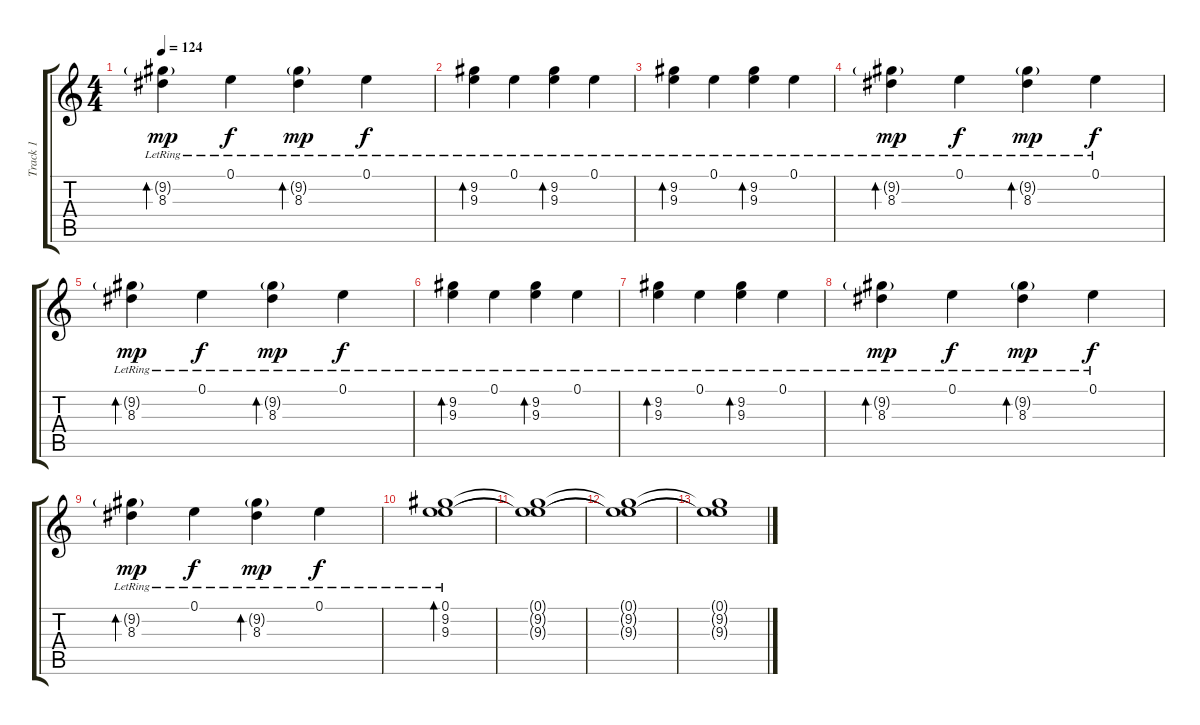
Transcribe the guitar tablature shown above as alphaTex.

\track ("Track 1" "Track 1") {instrument electricguitarjazz}
\staff {score tabs}
\tuning (E4 B3 G3 D3 A2 E2) {hide}
\ts (4 4)
\tempo 124
\clef g2
\ks c
(9.2{g lr} 8.3{lr}).4{bd 120 dy mp} 0.1{lr}.4{dy f} (9.2{g lr} 8.3{lr}).4{bd 120 dy mp} 0.1{lr}.4{dy f} |
(9.2{lr} 9.3{lr}).4{bd 120} 0.1{lr}.4 (9.2{lr} 9.3{lr}).4{bd 120} 0.1{lr}.4 |
(9.2{lr} 9.3{lr}).4{bd 120} 0.1{lr}.4 (9.2{lr} 9.3{lr}).4{bd 120} 0.1{lr}.4 |
(9.2{g lr} 8.3{lr}).4{bd 120 dy mp} 0.1{lr}.4{dy f} (9.2{g lr} 8.3{lr}).4{bd 120 dy mp} 0.1{lr}.4{dy f} |
(9.2{g lr} 8.3{lr}).4{bd 120 dy mp} 0.1{lr}.4{dy f} (9.2{g lr} 8.3{lr}).4{bd 120 dy mp} 0.1{lr}.4{dy f} |
(9.2{lr} 9.3{lr}).4{bd 120} 0.1{lr}.4 (9.2{lr} 9.3{lr}).4{bd 120} 0.1{lr}.4 |
(9.2{lr} 9.3{lr}).4{bd 120} 0.1{lr}.4 (9.2{lr} 9.3{lr}).4{bd 120} 0.1{lr}.4 |
(9.2{g lr} 8.3{lr}).4{bd 120 dy mp} 0.1{lr}.4{dy f} (9.2{g lr} 8.3{lr}).4{bd 120 dy mp} 0.1{lr}.4{dy f} |
(9.2{g lr} 8.3{lr}).4{bd 120 dy mp} 0.1{lr}.4{dy f} (9.2{g lr} 8.3{lr}).4{bd 120 dy mp} 0.1{lr}.4{dy f} |
(0.1{lr} 9.2{lr} 9.3{lr}).1{bd 120} |
(0.1{t} 9.2{t} 9.3{t}).1 |
(0.1{t} 9.2{t} 9.3{t}).1 |
(0.1{t} 9.2{t} 9.3{t}).1
